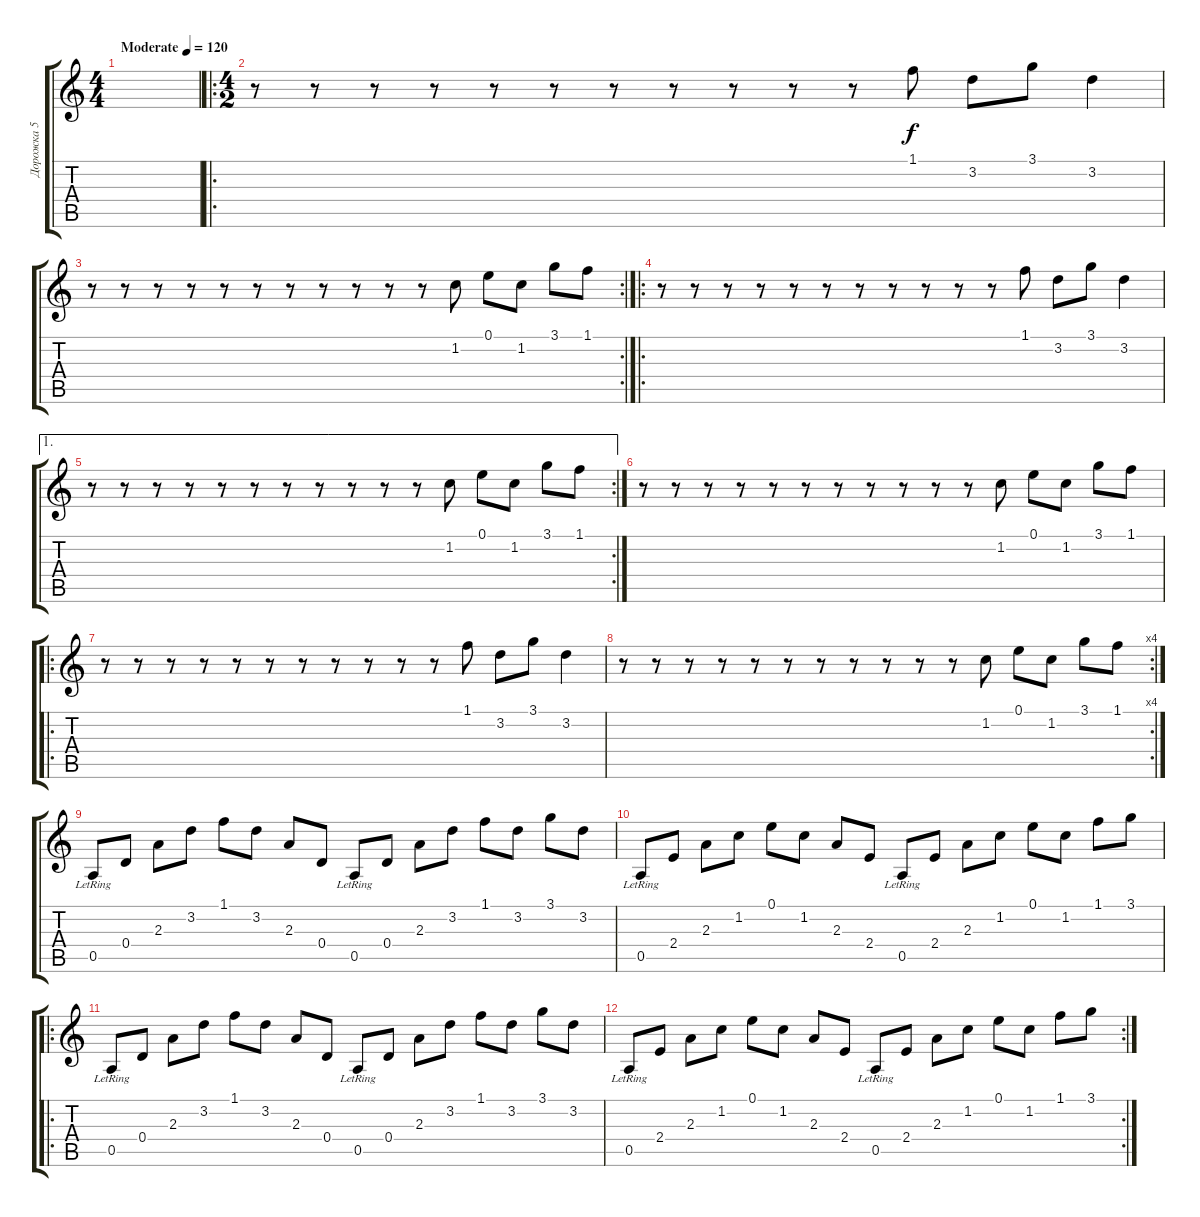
\track ("Дорожка 5" "Дорожка 5") {instrument electricguitarclean}
\staff {score tabs}
\tuning (E4 B3 G3 D3 A2 E2) {hide}
\ts (4 4)
\tempo (120 "Moderate")
\clef g2
\ks c
|
\ro
\ts (4 2)
r.8 r.8 r.8 r.8 r.8 r.8 r.8 r.8 r.8 r.8 r.8 1.1.8 3.2.8 3.1.8 3.2.4 |
\rc 2
r.8 r.8 r.8 r.8 r.8 r.8 r.8 r.8 r.8 r.8 r.8 1.2.8 0.1.8 1.2.8 3.1.8 1.1.8 |
\ro
r.8 r.8 r.8 r.8 r.8 r.8 r.8 r.8 r.8 r.8 r.8 1.1.8 3.2.8 3.1.8 3.2.4 |
\ae 1
\rc 2
r.8 r.8 r.8 r.8 r.8 r.8 r.8 r.8 r.8 r.8 r.8 1.2.8 0.1.8 1.2.8 3.1.8 1.1.8 |
r.8 r.8 r.8 r.8 r.8 r.8 r.8 r.8 r.8 r.8 r.8 1.2.8 0.1.8 1.2.8 3.1.8 1.1.8 |
\ro
r.8 r.8 r.8 r.8 r.8 r.8 r.8 r.8 r.8 r.8 r.8 1.1.8 3.2.8 3.1.8 3.2.4 |
\rc 4
r.8 r.8 r.8 r.8 r.8 r.8 r.8 r.8 r.8 r.8 r.8 1.2.8 0.1.8 1.2.8 3.1.8 1.1.8 |
0.5{lr}.8 0.4.8 2.3.8 3.2.8 1.1.8 3.2.8 2.3.8 0.4.8 0.5{lr}.8 0.4.8 2.3.8 3.2.8 1.1.8 3.2.8 3.1.8 3.2.8 |
0.5{lr}.8 2.4.8 2.3.8 1.2.8 0.1.8 1.2.8 2.3.8 2.4.8 0.5{lr}.8 2.4.8 2.3.8 1.2.8 0.1.8 1.2.8 1.1.8 3.1.8 |
\ro
0.5{lr}.8 0.4.8 2.3.8 3.2.8 1.1.8 3.2.8 2.3.8 0.4.8 0.5{lr}.8 0.4.8 2.3.8 3.2.8 1.1.8 3.2.8 3.1.8 3.2.8 |
\rc 2
0.5{lr}.8 2.4.8 2.3.8 1.2.8 0.1.8 1.2.8 2.3.8 2.4.8 0.5{lr}.8 2.4.8 2.3.8 1.2.8 0.1.8 1.2.8 1.1.8 3.1.8
